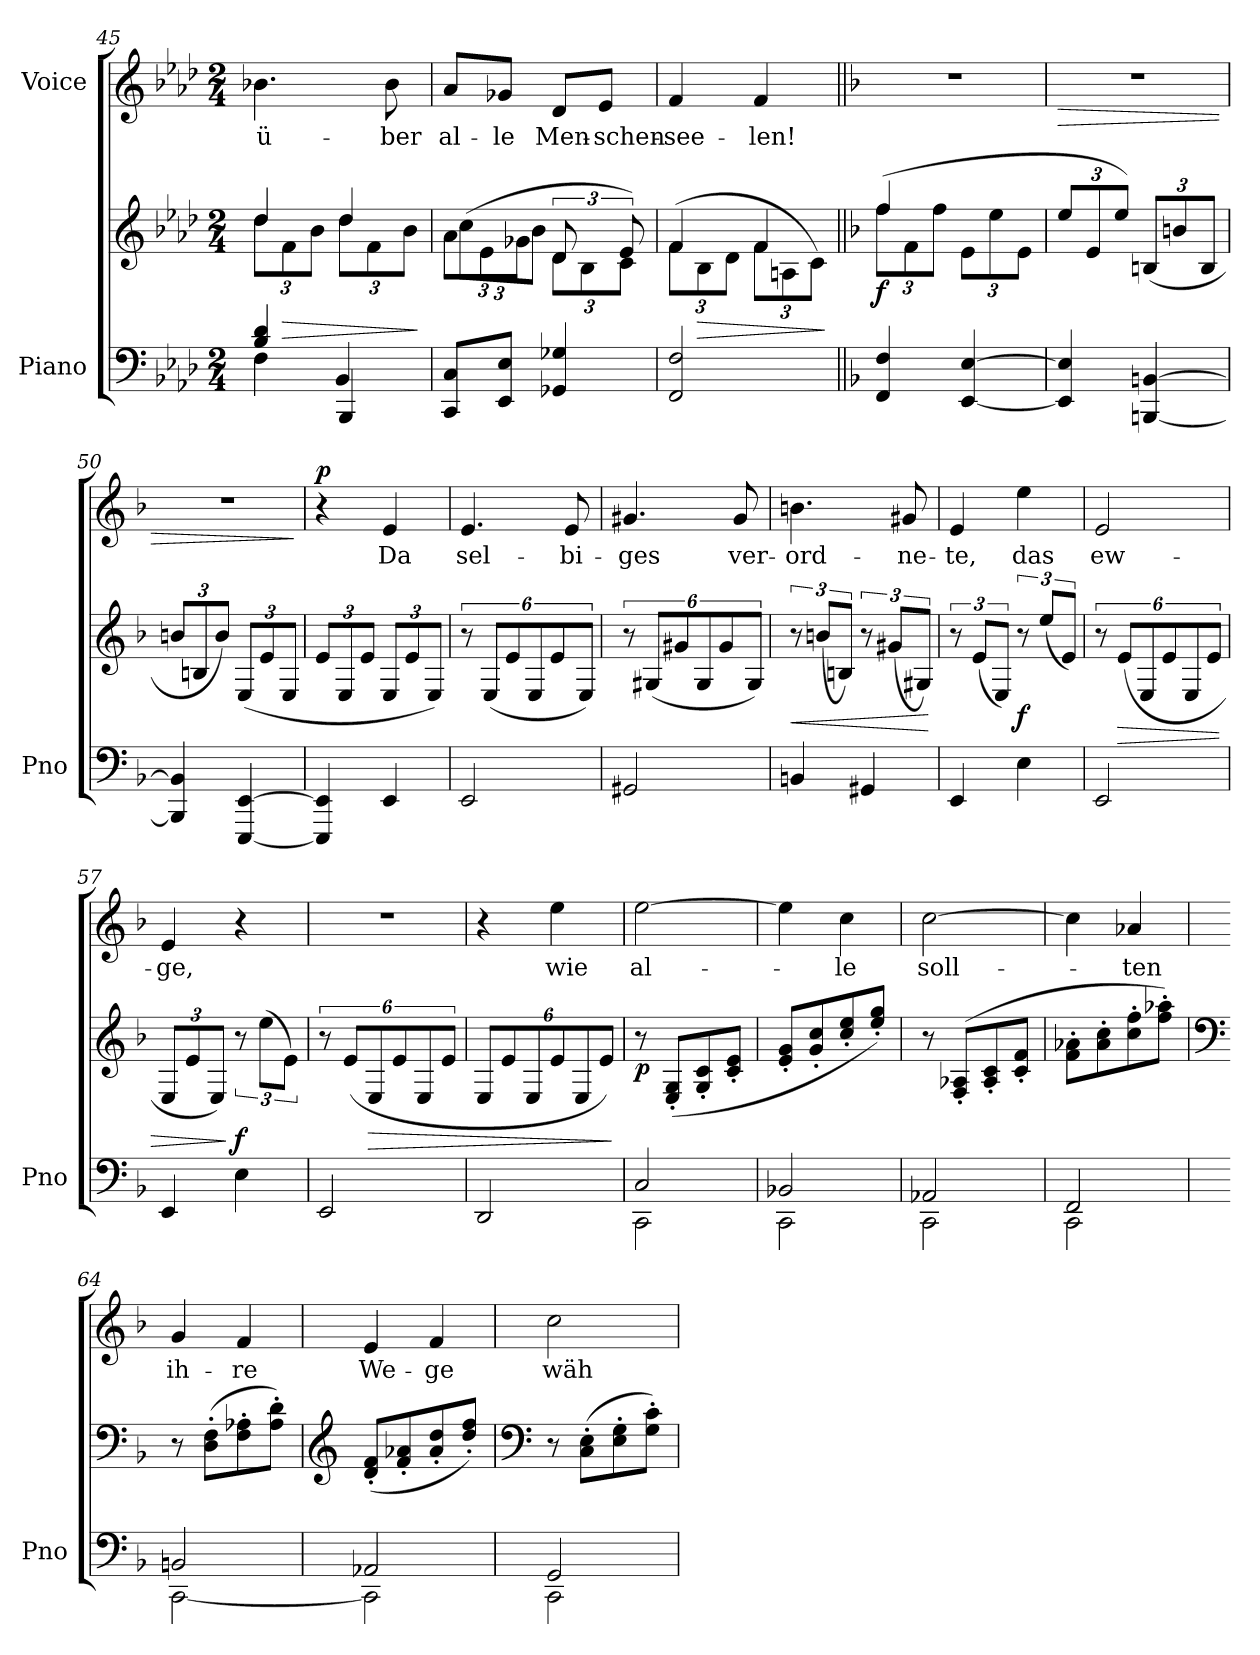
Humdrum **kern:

**kern	**kern	**dynam	**kern	**text	**dynam
*part2	*part2	*part2	*part1	*part1	*part1
*staff3	*staff2	*staff2/3	*staff1	*staff1	*staff1
*I"Piano	*	*	*I"Voice	*	*
*I'Pno	*	*	*	*	*
*clefF4	*clefG2	*	*clefG2	*	*
*k[b-e-a-d-]	*k[b-e-a-d-]	*	*k[b-e-a-d-]	*	*
*M2/4	*M2/4	*	*M2/4	*	*
=45	=45	=45	=45	=45	=45
*^	*	*	*	*	*
*	*	*Xbrackettup	*	*	*	*
*	*	*^	*	*	*	*
4B-/ 4d-/	4F\	12dd-\L	4dd-/	.	4.b-X\	ü-	.
!	!	!	!	!LO:HP:b	!	!	!
.	.	12f\	.	>	.	.	.
.	.	12b-\J	.	.	.	.	.
4BBB-/	4BB-/	12dd-\L	4dd-/	.	.	.	.
.	.	12f\	.	.	.	.	.
.	.	.	.	.	8b-\	-ber	.
.	.	12b-\J	.	.	.	.	.
*v	*v	*	*	*	*	*	*
*	*v	*v	*	*	*	*
.	.	]	.	.	.
=46	=46	=46	=46	=46	=46
*	*^	*	*	*	*
*	*	*brackettup	*	*	*	*
8CC/ 8C/L	12a-\L	(12cc\L	.	8a-/L	al-	.
.	12e-\	12ryy	.	.	.	.
8EE-/ 8E-/J	.	.	.	8g-X/J	-le	.
.	12g-X\J	12b-\J	.	.	.	.
*	*Xbrackettup	*brackettup	*	*	*	*
4GG-X/ 4G-X/	12d-\L	12d-/	.	8d-/L	Men-	.
.	12B-\	12ryy	.	.	.	.
.	.	.	.	8e-/J	-schen-	.
.	12c\J	12e-/)	.	.	.	.
=47	=47	=47	=47	=47	=47	=47
*	*Xbrackettup	*	*	*	*	*
2FF/ 2F/	(12f\L	4f/	.	4f/	-see-	.
!	!	!	!LO:HP:b	!	!	!
.	12B-\	.	>	.	.	.
.	12d-\J	.	.	.	.	.
.	12f\L	4f/	.	4f/	-len!	.
.	12An\	.	.	.	.	.
.	12c\J)	.	.	.	.	.
*	*v	*v	*	*	*	*
.	.	]	.	.	.
=48||	=48||	=48||	=48||	=48||	=48||
*k[b-]	*k[b-]	*	*k[b-]	*	*
*	*^	*	*	*	*
!	!	!	!LO:DY:b	!	!	!
4FF/ 4F/	(12ff\L	4ff/	f	2r	.	.
.	12f\	.	.	.	.	.
.	12ff\J	.	.	.	.	.
[4EE/ [4E/	12e\L	4ryy	.	.	.	.
.	12ee\	.	.	.	.	.
.	12e\J	.	.	.	.	.
*	*v	*v	*	*	*	*
=49	=49	=49	=49	=49	=49
!	!	!	!	!	!LO:HP:b
4EE/] 4E/]	12ee/L	.	2r	.	>
.	12e/	.	.	.	.
.	12ee/J)	.	.	.	.
[4BBBn/ [4BBn/	(12Bn/L	.	.	.	.
.	12bn/	.	.	.	.
.	12B/J	.	.	.	.
=50	=50	=50	=50	=50	=50
4BBB/] 4BB/]	12bn/L	.	2r	.	.
.	12Bn/	.	.	.	.
.	12b/J)	.	.	.	.
[4EEE/ [4EE/	(12E/L	.	.	.	.
.	12e/	.	.	.	.
.	12E/J	.	.	.	.
.	.	.	.	.	]
=51	=51	=51	=51	=51	=51
!	!	!	!	!	!LO:DY:b
4EEE/] 4EE/]	12e/L	.	4r	.	p
.	12E/	.	.	.	.
.	12e/J	.	.	.	.
4EE/	12E/L	.	4e/	Da	.
.	12e/	.	.	.	.
.	12E/J)	.	.	.	.
=52	=52	=52	=52	=52	=52
*	*brackettup	*	*	*	*
2EE/	12r	.	4.e/	sel-	.
.	(12E/L	.	.	.	.
.	12e/	.	.	.	.
.	12E/	.	.	.	.
.	12e/	.	.	.	.
.	.	.	8e/	-bi-	.
.	12E/J)	.	.	.	.
=53	=53	=53	=53	=53	=53
2GG#X/	12r	.	4.g#X/	-ges	.
.	(12G#X/L	.	.	.	.
.	12g#X/	.	.	.	.
.	12G#/	.	.	.	.
.	12g#/	.	.	.	.
.	.	.	8g#/	ver-	.
.	12G#/J)	.	.	.	.
=54	=54	=54	=54	=54	=54
!	!	!LO:HP:b	!	!	!
4BBn/	12r	<	4.bn\	-ord-	.
.	(12bn/L	.	.	.	.
.	12Bn/J)	.	.	.	.
4GG#X/	12r	.	.	.	.
.	(12g#X/L	.	.	.	.
.	.	.	8g#X/	-ne-	.
.	12G#X/J)	.	.	.	.
.	.	[	.	.	.
=55	=55	=55	=55	=55	=55
4EE/	12r	.	4e/	-te,	.
.	(12e/L	.	.	.	.
.	12E/J)	.	.	.	.
!	!	!LO:DY:b	!	!	!
4E\	12r	f	4ee\	das	.
.	(12ee/L	.	.	.	.
.	12e/J)	.	.	.	.
=56	=56	=56	=56	=56	=56
2EE/	12r	.	2e/	ew-	.
!	!	!LO:HP:b	!	!	!
.	(12e/L	>	.	.	.
.	12E/	.	.	.	.
.	12e/	.	.	.	.
.	12E/	.	.	.	.
.	12e/J	.	.	.	.
=57	=57	=57	=57	=57	=57
*	*Xbrackettup	*	*	*	*
4EE/	12E/L	.	4e/	-ge,	.
.	12e/	.	.	.	.
.	12E/J)	.	.	.	.
*	*brackettup	*	*	*	*
!	!	!LO:DY:n=1:b	!	!	!
4E\	12r	] f	4r	.	.
.	(12ee\L	.	.	.	.
.	12e\J)	.	.	.	.
=58	=58	=58	=58	=58	=58
2EE/	12r	.	2r	.	.
.	(12e/L	.	.	.	.
!	!	!LO:HP:b	!	!	!
.	12E/	>	.	.	.
.	12e/	.	.	.	.
.	12E/	.	.	.	.
.	12e/J	.	.	.	.
=59	=59	=59	=59	=59	=59
2DD/	12E/L	.	4r	.	.
.	12e/	.	.	.	.
.	12E/	.	.	.	.
.	12e/	.	4ee\	wie	.
.	12E/	.	.	.	.
.	12e/J)	.	.	.	.
.	.	]	.	.	.
=60	=60	=60	=60	=60	=60
*^	*	*	*	*	*
!	!	!	!LO:DY:b	!	!	!
2C/	2CC\	8r	p	[2ee\	al-	.
.	.	(8E/' 8G/'L	.	.	.	.
.	.	8G/' 8c/'	.	.	.	.
.	.	8c/' 8e/'J	.	.	.	.
=61	=61	=61	=61	=61	=61	=61
2BB-X/	2CC\	8e/' 8g/'L	.	4ee\]	.	.
.	.	8g/'< 8cc/'<	.	.	.	.
.	.	8cc/'< 8ee/'<	.	4cc\	-le	.
.	.	8ee/' 8gg/'J)	.	.	.	.
=62	=62	=62	=62	=62	=62	=62
2AA-X/	2CC\	8r	.	[2cc\	soll-	.
.	.	(8F/' 8A-X/'L	.	.	.	.
.	.	8A-/' 8c/'	.	.	.	.
.	.	8c/' 8f/'J	.	.	.	.
=63	=63	=63	=63	=63	=63	=63
2FF/	2CC\	8f\' 8a-X\'L	.	4cc\]	.	.
.	.	8a-\' 8cc\'	.	.	.	.
.	.	8cc\' 8ff\'	.	4a-X/	-ten	.
.	.	8ff\' 8aa-X\'J)	.	.	.	.
=64	=64	=64	=64	=64	=64	=64
*	*	*clefF4	*	*	*	*
2BBn/	[2CC\	8r	.	4g/	ih-	.
.	.	(8D\' 8F\'L	.	.	.	.
.	.	8F\' 8A-X\'	.	4f/	-re	.
.	.	8A-\' 8d\'J)	.	.	.	.
=65	=65	=65	=65	=65	=65	=65
*	*	*clefG2	*	*	*	*
2AA-X/	2CC\]	(8d/' 8f/'L	.	4e/	We-	.
.	.	8f/' 8a-X/'	.	.	.	.
.	.	8a-/' 8dd/'	.	4f/	-ge	.
.	.	8dd/' 8ff/'J)	.	.	.	.
=66	=66	=66	=66	=66	=66	=66
*	*	*clefF4	*	*	*	*
2GG/	2CC\	8r	.	2cc\	wäh-	.
.	.	(8C\' 8E\'L	.	.	.	.
.	.	8E\' 8G\'	.	.	.	.
.	.	8G\' 8c\'J)	.	.	.	.
*v	*v	*	*	*	*	*
=	=	=	=	=	=
*-	*-	*-	*-	*-	*-
